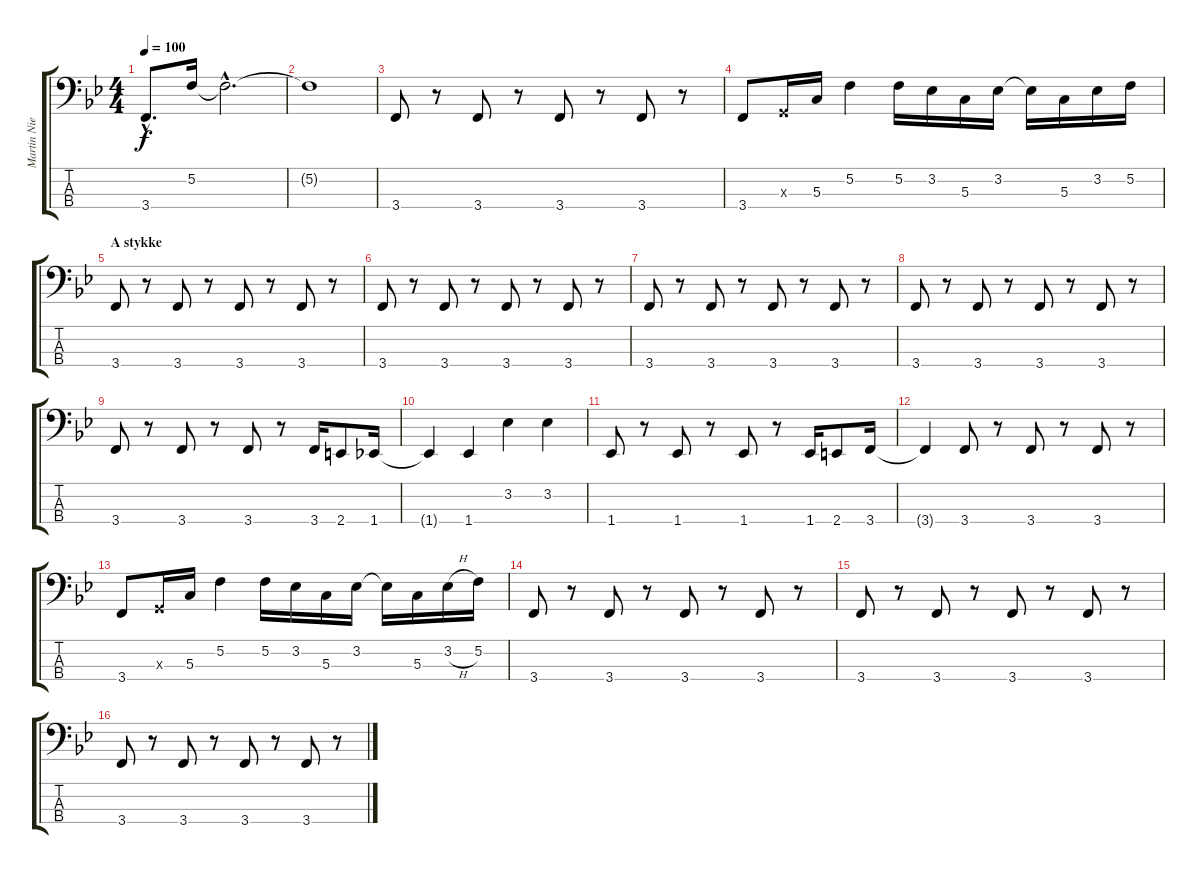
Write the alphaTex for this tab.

\track ("Martin Nielsen" "Martin Nie") {instrument electricbassfinger}
\staff {score tabs}
\tuning (F2 C2 G1 D1) {hide}
\ts (4 4)
\tempo 100
\clef f4
\ks bb
3.4{hac}.8{d dy f} 5.2.16 5.2{hac t}.2{d} |
5.2{t}.1 |
3.4.8 r.8 3.4.8 r.8 3.4.8 r.8 3.4.8 r.8 |
3.4.8 0.3{x}.16 5.3.16 5.2.4 5.2.16 3.2.16 5.3.16 3.2.16 3.2{t}.16 5.3.16 3.2.16 5.2.16 |
\section ("" "A stykke")
3.4.8 r.8 3.4.8 r.8 3.4.8 r.8 3.4.8 r.8 |
3.4.8 r.8 3.4.8 r.8 3.4.8 r.8 3.4.8 r.8 |
3.4.8 r.8 3.4.8 r.8 3.4.8 r.8 3.4.8 r.8 |
3.4.8 r.8 3.4.8 r.8 3.4.8 r.8 3.4.8 r.8 |
3.4.8 r.8 3.4.8 r.8 3.4.8 r.8 3.4.16 2.4.8 1.4.16 |
1.4{t}.4 1.4.4 3.2.4 3.2.4 |
1.4.8 r.8 1.4.8 r.8 1.4.8 r.8 1.4.16 2.4.8 3.4.16 |
3.4{t}.4 3.4.8 r.8 3.4.8 r.8 3.4.8 r.8 |
3.4.8 0.3{x}.16 5.3.16 5.2.4 5.2.16 3.2.16 5.3.16 3.2.16 3.2{t}.16 5.3.16 3.2{h}.16 5.2.16 |
3.4.8 r.8 3.4.8 r.8 3.4.8 r.8 3.4.8 r.8 |
3.4.8 r.8 3.4.8 r.8 3.4.8 r.8 3.4.8 r.8 |
3.4.8 r.8 3.4.8 r.8 3.4.8 r.8 3.4.8 r.8
